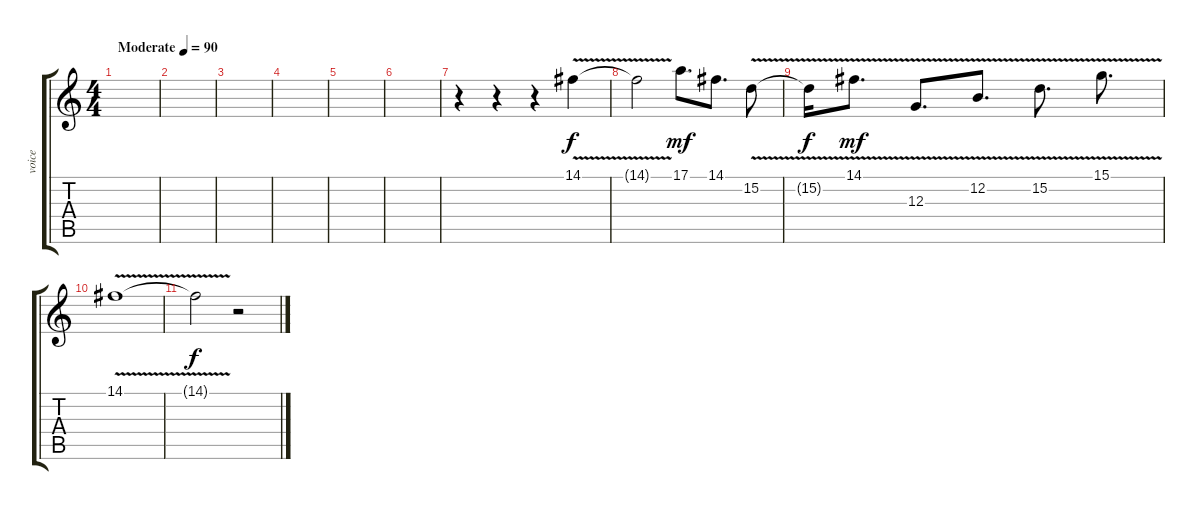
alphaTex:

\track ("voice" "voice") {instrument stringensemble1}
\staff {score tabs}
\tuning (E4 B3 G3 D3 A2 E2) {hide}
\ts (4 4)
\tempo (90 "Moderate")
\clef g2
\ks c
|
|
|
|
|
|
r.4 r.4 r.4 14.1{v}.4{volume 16} |
14.1{t}.2{dy f} 17.1.8{d dy mf} 14.1.8{d} 15.2{v}.8 |
15.2{t}.16{dy f} 14.1{v}.8{d dy mf} 12.3{v}.8{d} 12.2{v}.8{d} 15.2{v}.8{d} 15.1{v}.8{d} |
14.1{v}.1 |
14.1{t}.2{dy f} r.2
